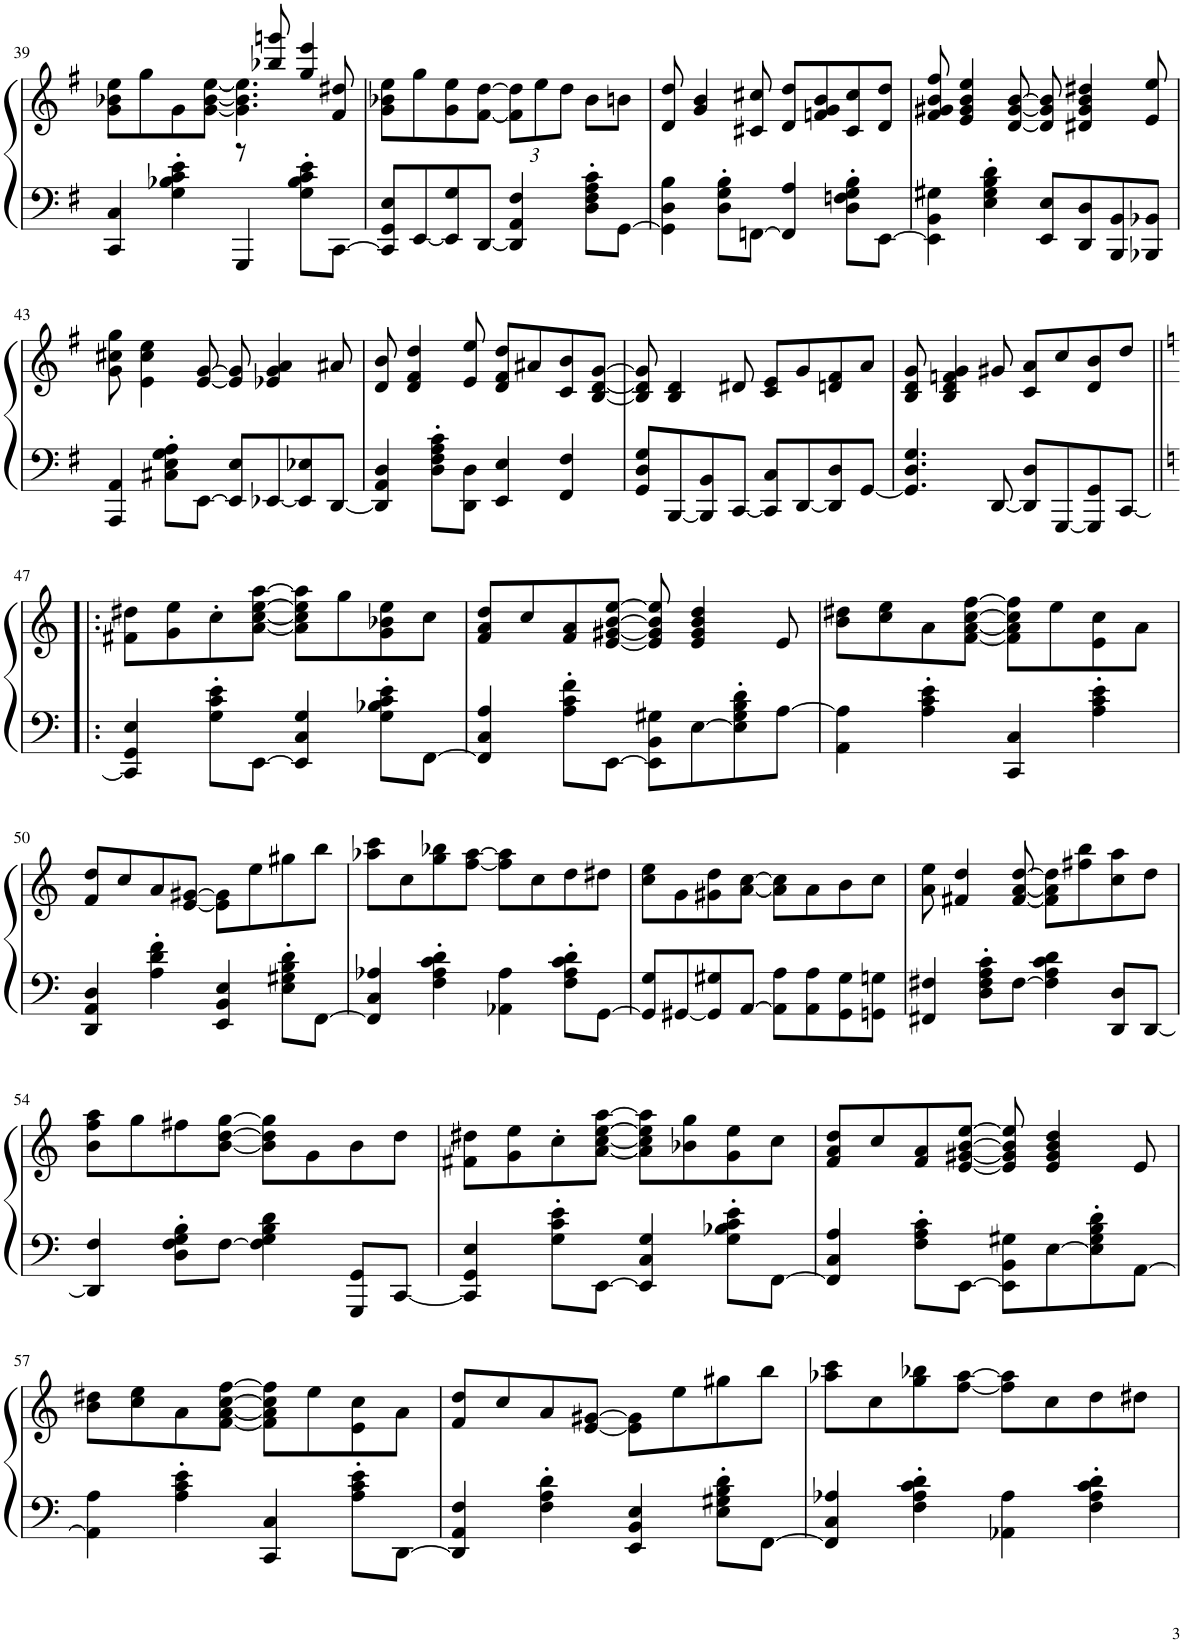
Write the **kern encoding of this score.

**kern	**kern
*part1	*part1
*staff2	*staff1
*I"Piano	*
*I'Pno.	*
!!LO:PB:g=z
*clefG2	*clefG2
*k[f#]	*k[f#]
*G:	*G:
*M4/4	*M4/4
*met(c)	*met(c)
=39	=39
*	*^
4CC/ 4C/	8g\ 8b-X\ 8ee\L	2ryy
.	8gg\	.
4G\' 4B-X\' 4c\' 4e\'	8g\	.
.	[8g\ [8b-\ [8ee\J	.
4GGG/	4.g\] 4.b-\] 4.ee\]	8r
.	.	8bb-X/ 8gggn/
8G\' 8B-\' 8c\' 8e\'L	.	4gg/ 4eee/
[8CC\J	8f#/ 8dd#X/	.
*	*v	*v
=40	=40
8CC/] 8GG/ 8E/L	8g\ 8b-X\ 8ee\L
[8EE/	8gg\
8EE/] 8G/	8g\ 8ee\
[8DD/J	[8f#\ [8dd\J
*	*Xbrackettup
4DD/] 4AA/ 4F#/	12f#\] 12dd\]L
.	12ee\
.	12dd\J
8D\' 8F#\' 8A\' 8c\'L	8b-\L
[8GG\J	8bn\J
=41	=41
4GG\] 4D\ 4B\	8d/ 8dd/
.	4g/ 4b/
8D\' 8G\' 8B\'L	.
[8FFn\J	8c#X/ 8cc#X/
4FF/] 4A/	8d/ 8dd/L
.	8fn/ 8g/ 8b/
8D\' 8Fn\' 8G\' 8B\'L	8c#/ 8cc#/
[8EE\J	8d/ 8dd/J
=42	=42
4EE\] 4BB\ 4G#X\	8f#/ 8g#X/ 8b/ 8ff#/
.	4e/ 4g#/ 4b/ 4ee/
4E\' 4G#\' 4B\' 4d\'	.
.	[8d/ [8g#/ [8b/
8EE/ 8E/L	8d/] 8g#/] 8b/]
8DD/ 8D/	4d#X/ 4g#/ 4b/ 4dd#X/
8BBB/ 8BB/	.
8BBB-X/ 8BB-X/J	8e/ 8ee/
!!LO:LB:g=z
=43	=43
4AAA/ 4AA/	8g\ 8cc#X\ 8gg\
.	4e\ 4cc#\ 4ee\
8C#X\' 8E\' 8G\' 8A\'L	.
[8EE\J	[8e/ [8g/
8EE/] 8E/L	8e/] 8g/]
[8EE-X/	4e-X/ 4g/ 4a/
8EE-/] 8E-X/	.
[8DD/J	8a#X/
=44	=44
4DD/] 4AA/ 4D/	8d/ 8b/
.	4d/ 4f#/ 4dd/
8D\' 8F#\' 8A\' 8c\'L	.
8DD\ 8D\J	8e/ 8ee/
4EE/ 4E/	8d/ 8f#/ 8dd/L
.	8a#X/
4FF#/ 4F#/	8c/ 8b/
.	[8B/ [8d/ [8g/J
=45	=45
8GG/ 8D/ 8G/L	8B/] 8d/] 8g/]
[8BBB/	4B/ 4d/
8BBB/] 8BB/	.
[8CC/J	8d#X/
8CC/] 8C/L	8c/ 8e/L
[8DD/	8g/
8DD/] 8D/	8dn/ 8f#/
[8GG/J	8a/J
=46	=46
4.GG/] 4.D/ 4.G/	8B/ 8d/ 8g/
.	4B/ 4d/ 4fn/ 4g/
[8DD/	8g#X/
8DD/] 8D/L	8c/ 8a/L
[8GGG/	8cc/
8GGG/] 8GG/	8d/ 8b/
[8CC/J	8dd/J
!!LO:LB:g=z
=47!|:	=47!|:
*k[]	*k[]
*C:	*C:
4CC/] 4GG/ 4E/	8f#X\ 8dd#X\L
.	8g\ 8ee\
8G\' 8c\' 8e\'L	8cc'\
[8EE\J	[8a\ [8cc\ [8ee\ [8aa\J
4EE/] 4C/ 4G/	8a\] 8cc\] 8ee\] 8aa\]L
.	8gg\
8G\' 8B-X\' 8c\' 8e\'L	8g\ 8b-X\ 8ee\
[8FF\J	8cc\J
=48	=48
4FF/] 4C/ 4A/	8f/ 8a/ 8dd/L
.	8cc/
8A\' 8c\' 8f\'L	8f/ 8a/
[8EE\J	[8e/ [8g#X/ [8b/ [8ee/J
8EE\] 8BB\ 8G#X\L	8e/] 8g#/] 8b/] 8ee/]
[8E\	4e/ 4g#/ 4b/ 4dd/
8E\]' 8G#\' 8B\' 8d\'	.
[8A\J	8e/
=49	=49
4AA\ 4A\]	8b\ 8dd#X\L
.	8cc\ 8ee\
4A\' 4c\' 4e\'	8a\
.	[8f\ [8a\ [8cc\ [8ff\J
4CC/ 4C/	8f\] 8a\] 8cc\] 8ff\]L
.	8ee\
4A\' 4c\' 4e\'	8e\ 8cc\
.	8a\J
!!LO:LB:g=z
=50	=50
4DD/ 4AA/ 4D/	8f/ 8dd/L
.	8cc/
4A\' 4d\' 4f\'	8a/
.	[8e/ [8g#X/J
4EE/ 4BB/ 4E/	8e\] 8g#\]L
.	8ee\
8E\' 8G#X\' 8B\' 8d\'L	8gg#X\
[8FF\J	8bb\J
=51	=51
4FF/] 4C/ 4A-X/	8aa-X\ 8ccc\L
.	8cc\
4F\' 4A-\' 4c\' 4d\'	8gg\ 8bb-X\
.	[8ff\ [8aa-\J
4AA-X\ 4A-\	8ff\] 8aa-\]L
.	8cc\
8F\' 8A-\' 8c\' 8d\'L	8dd\
[8GG\J	8dd#X\J
=52	=52
8GG/] 8G/L	8cc\ 8ee\L
[8GG#X/	8g\
8GG#/] 8G#X/	8g#X\ 8dd\
[8AA/J	[8a\ [8cc\J
8AA\] 8A\L	8a\] 8cc\]L
8AA\ 8A\	8a\
8GG#\ 8G#\	8b\
8GGn\ 8Gn\J	8cc\J
=53	=53
4FF#X/ 4F#X/	8a\ 8ee\
.	4f#X/ 4dd/
8D\' 8F#\' 8A\' 8c\'L	.
[8F#\J	[8f#/ [8a/ [8dd/
4F#\] 4A\ 4c\ 4d\	8f#\] 8a\] 8dd\]L
.	8ff#X\ 8bb\
8DD/ 8D/L	8cc\ 8aa\
[8DD/J	8dd\J
!!LO:LB:g=z
=54	=54
4DD/] 4F/	8b\ 8ff\ 8aa\L
.	8gg\
8D\' 8F\' 8G\' 8B\'L	8ff#X\
[8F\J	[8b\ [8dd\ [8gg\J
4F\] 4G\ 4B\ 4d\	8b\] 8dd\] 8gg\]L
.	8g\
8GGG/ 8GG/L	8b\
[8CC/J	8dd\J
=55	=55
4CC/] 4GG/ 4E/	8f#X\ 8dd#X\L
.	8g\ 8ee\
8G\' 8c\' 8e\'L	8cc'\
[8EE\J	[8a\ [8cc\ [8ee\ [8aa\J
4EE/] 4C/ 4G/	8a\] 8cc\] 8ee\] 8aa\]L
.	8b-X\ 8gg\
8G\' 8B-X\' 8c\' 8e\'L	8g\ 8ee\
[8FF\J	8cc\J
=56	=56
4FF/] 4C/ 4A/	8f/ 8a/ 8dd/L
.	8cc/
8F\' 8A\' 8c\'L	8f/ 8a/
[8EE\J	[8e/ [8g#X/ [8b/ [8ee/J
8EE\] 8BB\ 8G#X\L	8e/] 8g#/] 8b/] 8ee/]
[8E\	4e/ 4g#/ 4b/ 4dd/
8E\]' 8G#\' 8B\' 8d\'	.
[8AA\J	8e/
!!LO:LB:g=z
=57	=57
4AA\] 4A\	8b\ 8dd#X\L
.	8cc\ 8ee\
4A\' 4c\' 4e\'	8a\
.	[8f\ [8a\ [8cc\ [8ff\J
4CC/ 4C/	8f\] 8a\] 8cc\] 8ff\]L
.	8ee\
8A\' 8c\' 8e\'L	8e\ 8cc\
[8DD\J	8a\J
=58	=58
4DD/] 4AA/ 4F/	8f/ 8dd/L
.	8cc/
4F\' 4A\' 4d\'	8a/
.	[8e/ [8g#X/J
4EE/ 4BB/ 4E/	8e\] 8g#\]L
.	8ee\
8E\' 8G#X\' 8B\' 8d\'L	8gg#X\
[8FF\J	8bb\J
=59	=59
4FF/] 4C/ 4A-X/	8aa-X\ 8ccc\L
.	8cc\
4F\' 4A-\' 4c\' 4d\'	8gg\ 8bb-X\
.	[8ff\ [8aa-\J
4AA-X\ 4A-\	8ff\] 8aa-\]L
.	8cc\
4F\' 4A-\' 4c\' 4d\'	8dd\
.	8dd#X\J
=	=
*-	*-
